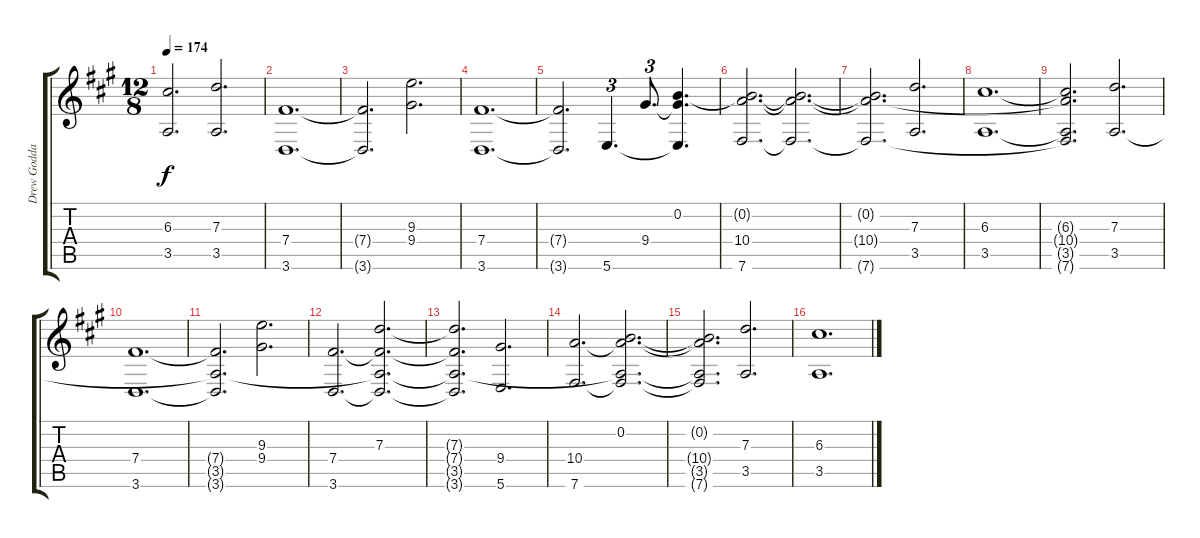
\track ("Drew Goddard (Karn. Tun.)" "Drew Godda") {instrument electricguitarclean}
\staff {score tabs}
\tuning (E4 B3 G3 B2 Gb2 B1) {hide}
\ts (12 8)
\tempo 174
\clef g2
\ks a
(6.3{t} 3.5{t}).2{d dy f} (7.3 3.5).2{d} |
(7.4 3.6).1{d} |
(7.4{t} 3.6{t}).2{d} (9.3 9.4).2{d} |
(7.4 3.6).1{d} |
(7.4{t} 3.6{t}).2{d} 5.6.4{d tu (3 2)} 9.4.8{d tu (3 2)} (0.2 9.4{t} 5.6{t}).4{d} |
(0.2{t} 10.4 7.6).2{d} (0.2{t} 10.4{t} 7.6{t}).2{d} |
(0.2{t} 10.4{t} 7.6{t}).2{d} (7.3 3.5).2{d} |
(6.3 3.5).1{d} |
(6.3{t} 10.4{t} 3.5{t} 7.6{t}).2{d} (7.3 3.5).2{d} |
(7.4 3.6).1{d} |
(7.4{t} 3.5{t} 3.6{t}).2{d} (9.3 9.4).2{d} |
(7.4 3.6).2{d} (7.3 7.4{t} 3.5{t} 3.6{t}).2{d} |
(7.3{t} 7.4{t} 3.5{t} 3.6{t}).2{d} (9.4 5.6).2{d} |
(10.4 7.6).2{d} (0.2 10.4{t} 3.5{t} 7.6{t}).2{d} |
(0.2{t} 10.4{t} 3.5{t} 7.6{t}).2{d} (7.3 3.5).2{d} |
(6.3 3.5).1{d}
